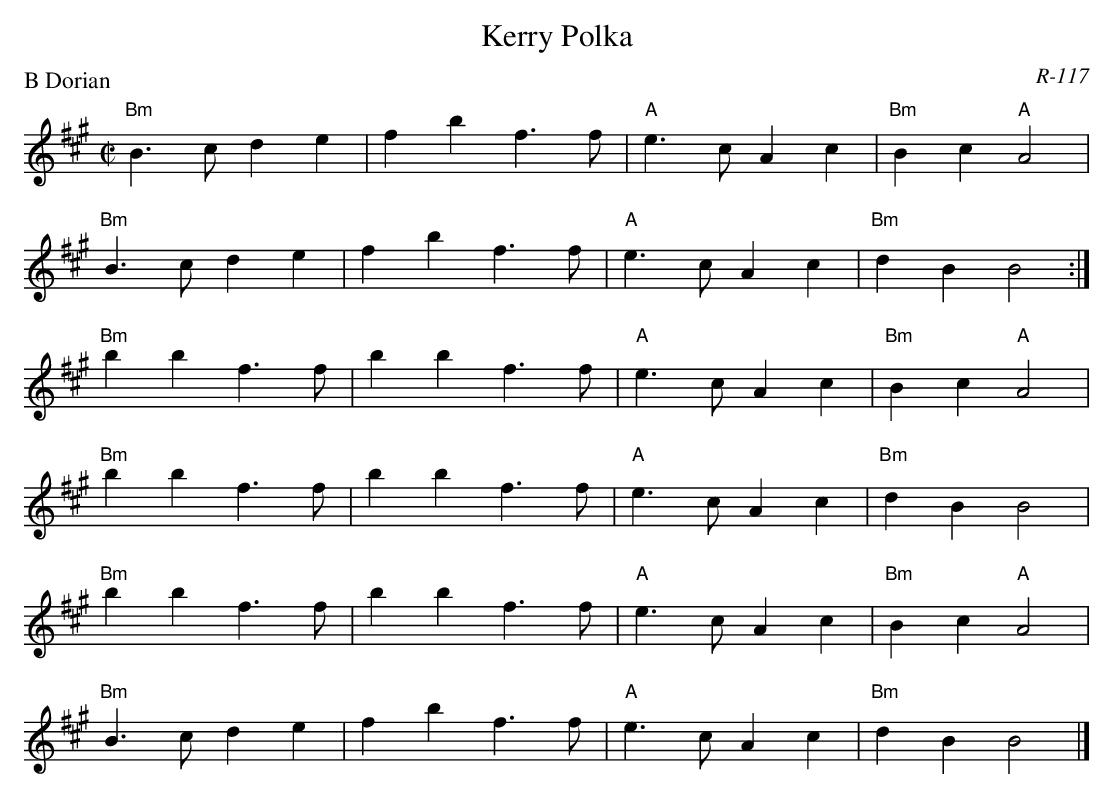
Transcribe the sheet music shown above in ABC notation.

X:1
T: Kerry Polka
C: R-117
M: C|
P: B Dorian
K: BDor
"Bm"B3c d2e2| f2b2 f3f| "A"e3c A2c2| "Bm"B2c2 "A"A4|
"Bm"B3c d2e2| f2b2 f3f| "A"e3c A2c2| "Bm"d2B2 B4 :|
\
"Bm"b2b2 f3f| b2b2 f3f| "A"e3c A2c2| "Bm"B2c2 "A"A4|
"Bm"b2b2 f3f| b2b2 f3f| "A"e3c A2c2| "Bm"d2B2 B4 |
"Bm"b2b2 f3f| b2b2 f3f| "A"e3c A2c2| "Bm"B2c2 "A"A4|
"Bm"B3c d2e2| f2b2 f3f| "A"e3c A2c2| "Bm"d2B2 B4|]
